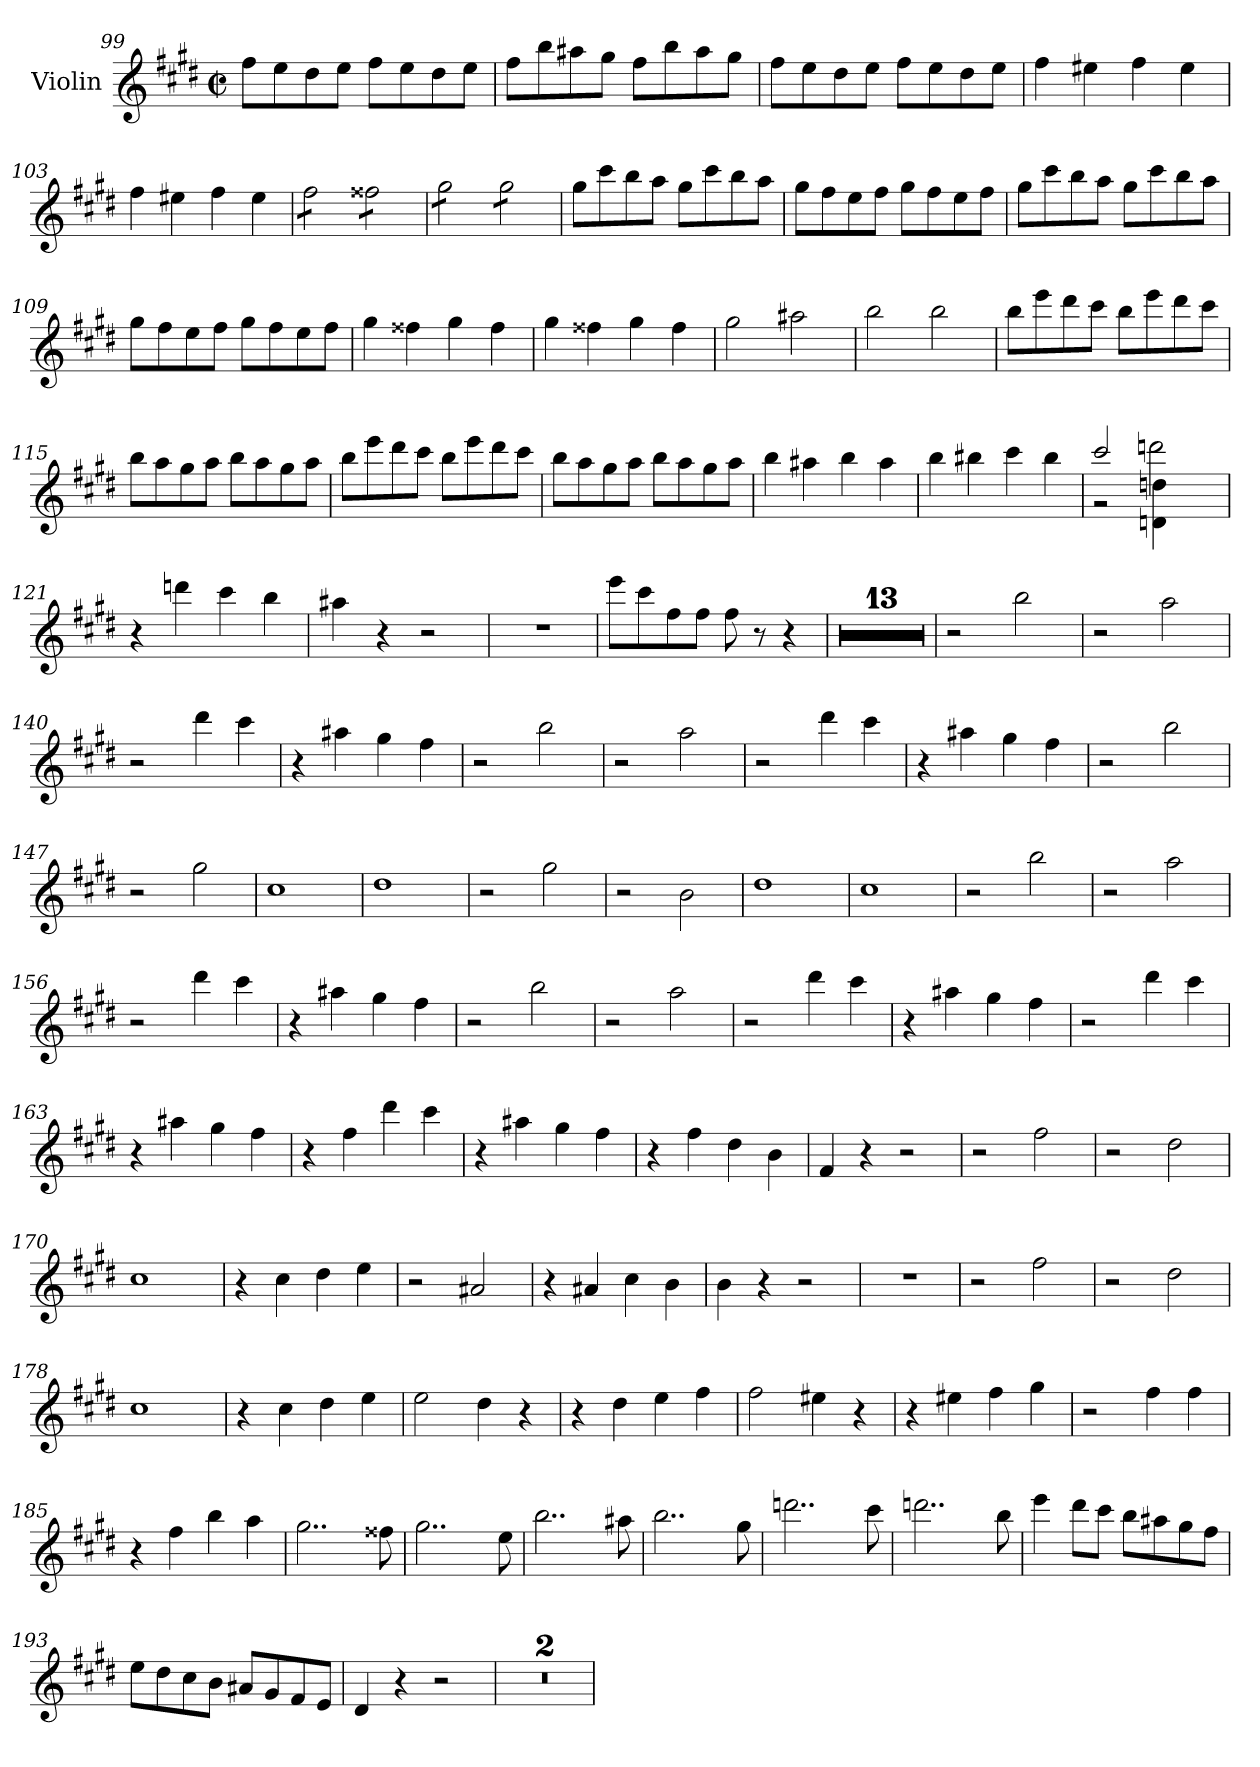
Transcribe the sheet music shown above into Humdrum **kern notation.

**kern
*part1
*staff1
*I"Violin
*I'Vln.
*clefG2
*k[f#c#g#d#]
*M4/4
*met(c|)
=99
8ff#\L
8ee\
8dd#\
8ee\J
8ff#\L
8ee\
8dd#\
8ee\J
=100
8ff#\L
8bb\
8aa#X\
8gg#\J
8ff#\L
8bb\
8aa#\
8gg#\J
!!LO:LB:g=z
=101
8ff#\L
8ee\
8dd#\
8ee\J
8ff#\L
8ee\
8dd#\
8ee\J
=102
4ff#\
4ee#X\
4ff#\
4ee#\
=103
4ff#\
4ee#X\
4ff#\
4ee#\
=104
*tremolo
8ff#\L
8ff#\
8ff#\
8ff#\J
8ff##X\L
8ff##X\
8ff##X\
8ff##X\J
=105
8gg#\L
8gg#\
8gg#\
8gg#\J
8gg#\L
8gg#\
8gg#\
8gg#\J
*Xtremolo
=106
8gg#\L
8ccc#\
8bb\
8aa\J
8gg#\L
8ccc#\
8bb\
8aa\J
!!LO:LB:g=z
=107
8gg#\L
8ff#\
8ee\
8ff#\J
8gg#\L
8ff#\
8ee\
8ff#\J
=108
8gg#\L
8ccc#\
8bb\
8aa\J
8gg#\L
8ccc#\
8bb\
8aa\J
=109
8gg#\L
8ff#\
8ee\
8ff#\J
8gg#\L
8ff#\
8ee\
8ff#\J
=110
4gg#\
4ff##X\
4gg#\
4ff##\
=111
4gg#\
4ff##X\
4gg#\
4ff##\
!!LO:LB:g=z
=112
2gg#\
2aa#X\
=113
2bb\
2bb\
=114
8bb\L
8eee\
8ddd#\
8ccc#\J
8bb\L
8eee\
8ddd#\
8ccc#\J
=115
8bb\L
8aa\
8gg#\
8aa\J
8bb\L
8aa\
8gg#\
8aa\J
=116
8bb\L
8eee\
8ddd#\
8ccc#\J
8bb\L
8eee\
8ddd#\
8ccc#\J
!!LO:LB:g=z
=117
8bb\L
8aa\
8gg#\
8aa\J
8bb\L
8aa\
8gg#\
8aa\J
=118
4bb\
4aa#X\
4bb\
4aa#\
=119
4bb\
4bb#X\
4ccc#\
4bb#\
=120
*^
2ccc#/	2r
4dn\ 4ddn\	2dddn\
4reyy	.
*v	*v
=121
4r
4dddn\
4ccc#\
4bb\
=122
4aa#X\
4r
2r
!!LO:LB:g=z
=123
1r
=124
8eee\L
8ccc#\
8ff#\
8ff#\J
8ff#\
8r
4r
=125
1r
=126
1r
=127
1r
=128
1r
=129
1r
=130
1r
=131
1r
=132
1r
!!LO:LB:g=z
=133
1r
=134
1r
=135
1r
=136
1r
=137
1r
=138
2r
2bb\
=139
2r
2aa\
=140
2r
4ddd#\
4ccc#\
=141
4r
4aa#X\
4gg#\
4ff#\
=142
2r
2bb\
!!LO:LB:g=z
=143
2r
2aa\
=144
2r
4ddd#\
4ccc#\
=145
4r
4aa#X\
4gg#\
4ff#\
=146
2r
2bb\
=147
2r
2gg#\
=148
1cc#
=149
1dd#
=150
2r
2gg#\
=151
2r
2b\
!!LO:LB:g=z
=152
1dd#
=153
1cc#
=154
2r
2bb\
=155
2r
2aa\
=156
2r
4ddd#\
4ccc#\
=157
4r
4aa#X\
4gg#\
4ff#\
=158
2r
2bb\
=159
2r
2aa\
=160
2r
4ddd#\
4ccc#\
!!LO:LB:g=z
=161
4r
4aa#X\
4gg#\
4ff#\
=162
2r
4ddd#\
4ccc#\
=163
4r
4aa#X\
4gg#\
4ff#\
=164
4r
4ff#\
4ddd#\
4ccc#\
=165
4r
4aa#X\
4gg#\
4ff#\
=166
4r
4ff#\
4dd#\
4b\
=167
4f#/
4r
2r
=168
2r
2ff#\
!!LO:LB:g=z
=169
2r
2dd#\
=170
1cc#
=171
4r
4cc#\
4dd#\
4ee\
=172
2r
2a#X/
=173
4r
4a#X/
4cc#\
4b\
=174
4b\
4r
2r
=175
1r
=176
2r
2ff#\
=177
2r
2dd#\
!!LO:LB:g=z
=178
1cc#
=179
4r
4cc#\
4dd#\
4ee\
=180
2ee\
4dd#\
4r
=181
4r
4dd#\
4ee\
4ff#\
=182
2ff#\
4ee#X\
4r
=183
4r
4ee#X\
4ff#\
4gg#\
=184
2r
4ff#\
4ff#\
=185
4r
4ff#\
4bb\
4aa\
!!LO:LB:g=z
=186
2..gg#\
8ff##X\
=187
2..gg#\
8ee\
=188
2..bb\
8aa#X\
=189
2..bb\
8gg#\
=190
2..dddn\
8ccc#\
=191
2..dddn\
8bb\
=192
4eee\
8ddd#\L
8ccc#\J
8bb\L
8aa#X\
8gg#\
8ff#\J
!!LO:LB:g=z
=193
8ee\L
8dd#\
8cc#\
8b\J
8a#X/L
8g#/
8f#/
8e/J
=194
4d#/
4r
2r
=195
1r
=196
1r
=
*-
